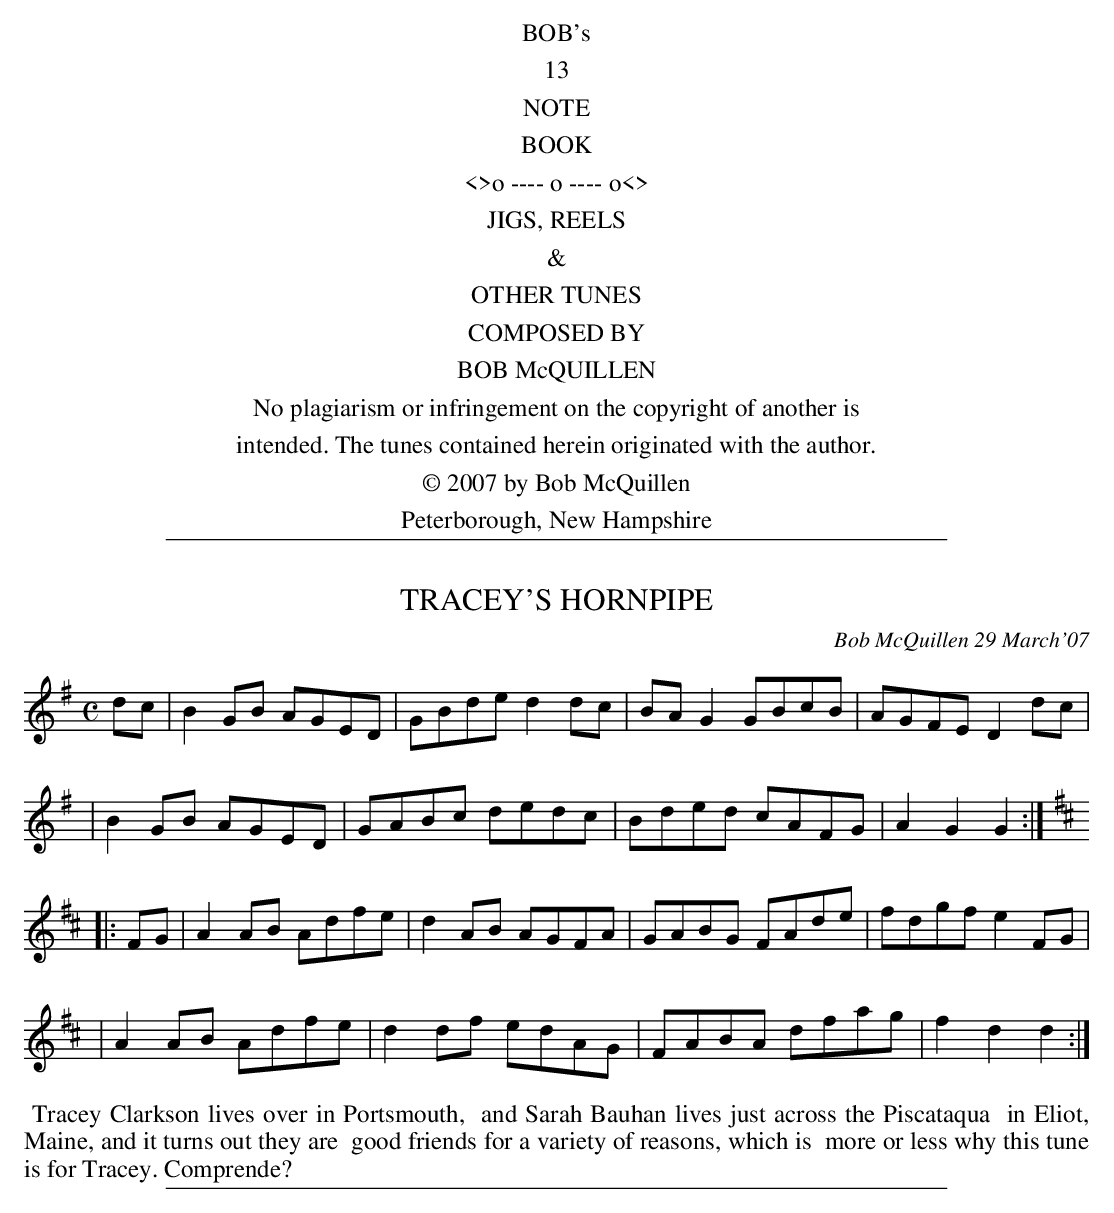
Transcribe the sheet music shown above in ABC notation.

X:1
T: TRACEY'S HORNPIPE
C: Bob McQuillen 29 March'07
M: C	% Actually, no timesig in the booklet.
L: 1/8
K: G	% and D
dc \
| B2GB AGED | GBde d2dc | BAG2 GBcB | AGFE D2dc |
| B2GB AGED | GABc dedc | Bded cAFG | A2G2 G2 :|[K:D]
|: FG \
| A2AB Adfe | d2AB AGFA | GABG FAde | fdgf e2FG |
| A2AB Adfe | d2df edAG | FABA dfag | f2d2 d2 :|
